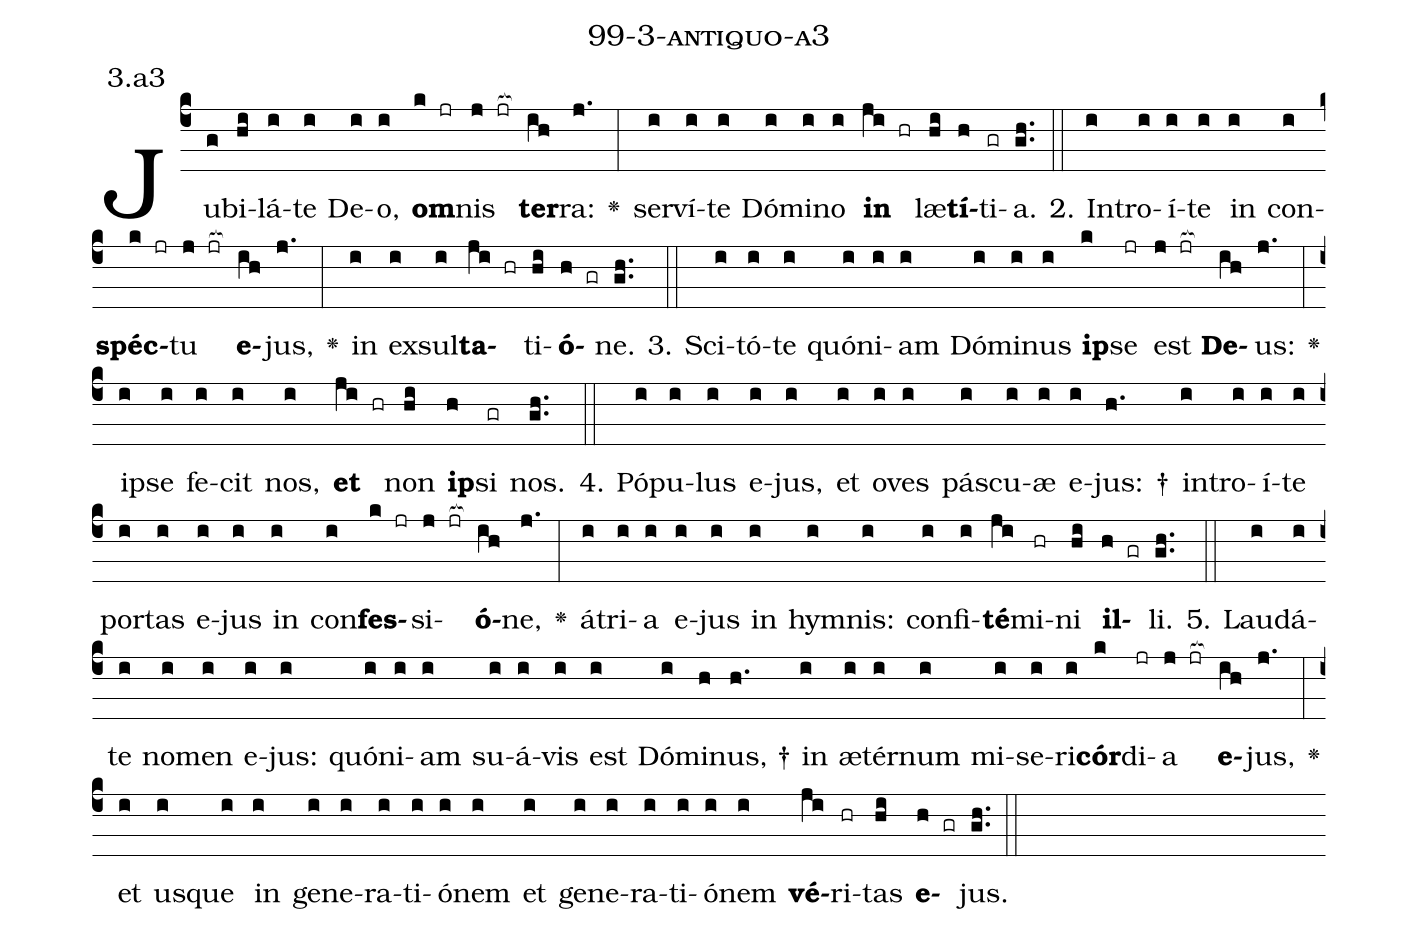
name: 99-3-antiquo-a3;
annotation: 3.a3;
%%
(c4)Ju(g)bi(hi)lá(i)te(i) De(i)o,(i) <b>om</b>(k jr)nis(j jr[ocb:1{]) <b>ter</b>(ih[ocb:0}])ra:(j.) <v>\greheightstar</v>(:) ser(i)ví(i)te(i) Dó(i)mi(i)no(i) <b>in</b>(ji hr) læ(hi)<b>tí</b>(h)ti(gr)a.(gh..) (::)
2. In(i)tro(i)í(i)te(i) in(i) con(i)<b>spéc</b>(k jr)tu(j jr[ocb:1{]) <b>e</b>(ih[ocb:0}])jus,(j.) <v>\greheightstar</v>(:) in(i) ex(i)sul(i)<b>ta</b>(ji hr)ti(hi)<b>ó</b>(h gr)ne.(gh..) (::)
3. Sci(i)tó(i)te(i) quón(i)i(i)am(i) Dó(i)mi(i)nus(i) <b>ip</b>(k)se(jr) est(j jr[ocb:1{]) <b>De</b>(ih[ocb:0}])us:(j.) <v>\greheightstar</v>(:) ip(i)se(i) fe(i)cit(i) nos,(i) <b>et</b>(ji hr) non(hi) <b>ip</b>(h)si(gr) nos.(gh..) (::)
4. Pó(i)pu(i)lus(i) e(i)jus,(i) et(i) o(i)ves(i) pás(i)cu(i)æ(i) e(i)jus: †(h.) in(i)tro(i)í(i)te(i) por(i)tas(i) e(i)jus(i) in(i) con(i)<b>fes</b>(k jr)si(j jr[ocb:1{])<b>ó</b>(ih[ocb:0}])ne,(j.) <v>\greheightstar</v>(:) á(i)tri(i)a(i) e(i)jus(i) in(i) hym(i)nis:(i) con(i)fi(i)<b>té</b>(ji)mi(hr)ni(hi) <b>il</b>(h gr)li.(gh..) (::)
5. Lau(i)dá(i)te(i) no(i)men(i) e(i)jus:(i) quón(i)i(i)am(i) su(i)á(i)vis(i) est(i) Dó(i)mi(h)nus, †(h.) in(i) æ(i)tér(i)num(i) mi(i)se(i)ri(i)<b>cór</b>(k)di(jr)a(j jr[ocb:1{]) <b>e</b>(ih[ocb:0}])jus,(j.) <v>\greheightstar</v>(:) et(i) us(i)que(i) in(i) ge(i)ne(i)ra(i)ti(i)ó(i)nem(i) et(i) ge(i)ne(i)ra(i)ti(i)ó(i)nem(i) <b>vé</b>(ji)ri(hr)tas(hi) <b>e</b>(h gr)jus.(gh..) (::)
